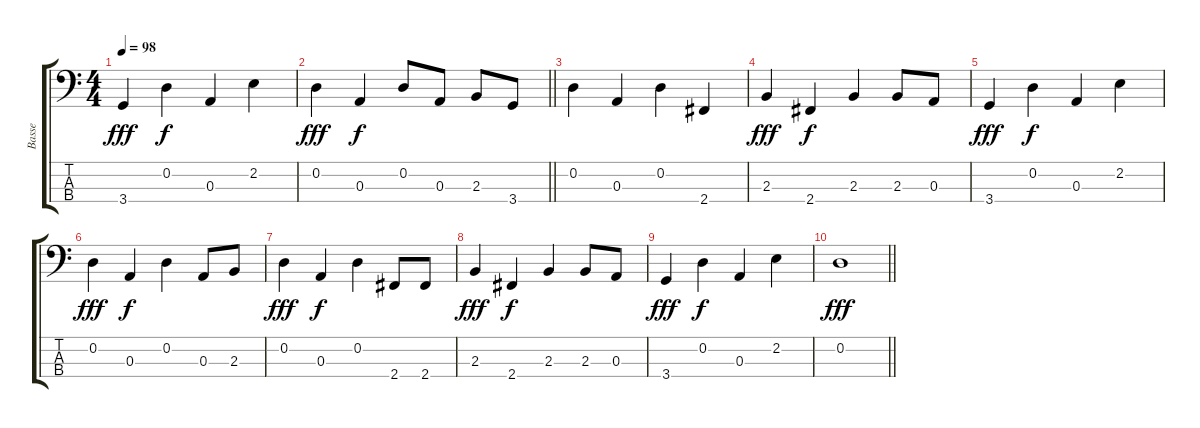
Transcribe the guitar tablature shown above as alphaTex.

\track ("Basse" "Basse") {instrument electricbassfinger}
\staff {score tabs}
\tuning (G2 D2 A1 E1) {hide}
\ts (4 4)
\tempo 98
\clef f4
\ks c
3.4.4{dy fff} 0.2.4{dy f} 0.3.4 2.2.4 |
\barLineRight lightlight
0.2.4{dy fff} 0.3.4{dy f} 0.2.8 0.3.8 2.3.8 3.4.8 |
0.2.4 0.3.4 0.2.4 2.4.4 |
2.3.4{dy fff} 2.4.4{dy f} 2.3.4 2.3.8 0.3.8 |
3.4.4{dy fff} 0.2.4{dy f} 0.3.4 2.2.4 |
0.2.4{dy fff} 0.3.4{dy f} 0.2.4 0.3.8 2.3.8 |
0.2.4{dy fff} 0.3.4{dy f} 0.2.4 2.4.8 2.4.8 |
2.3.4{dy fff} 2.4.4{dy f} 2.3.4 2.3.8 0.3.8 |
3.4.4{dy fff} 0.2.4{dy f} 0.3.4 2.2.4 |
\barLineRight lightlight
0.2.1{dy fff}
